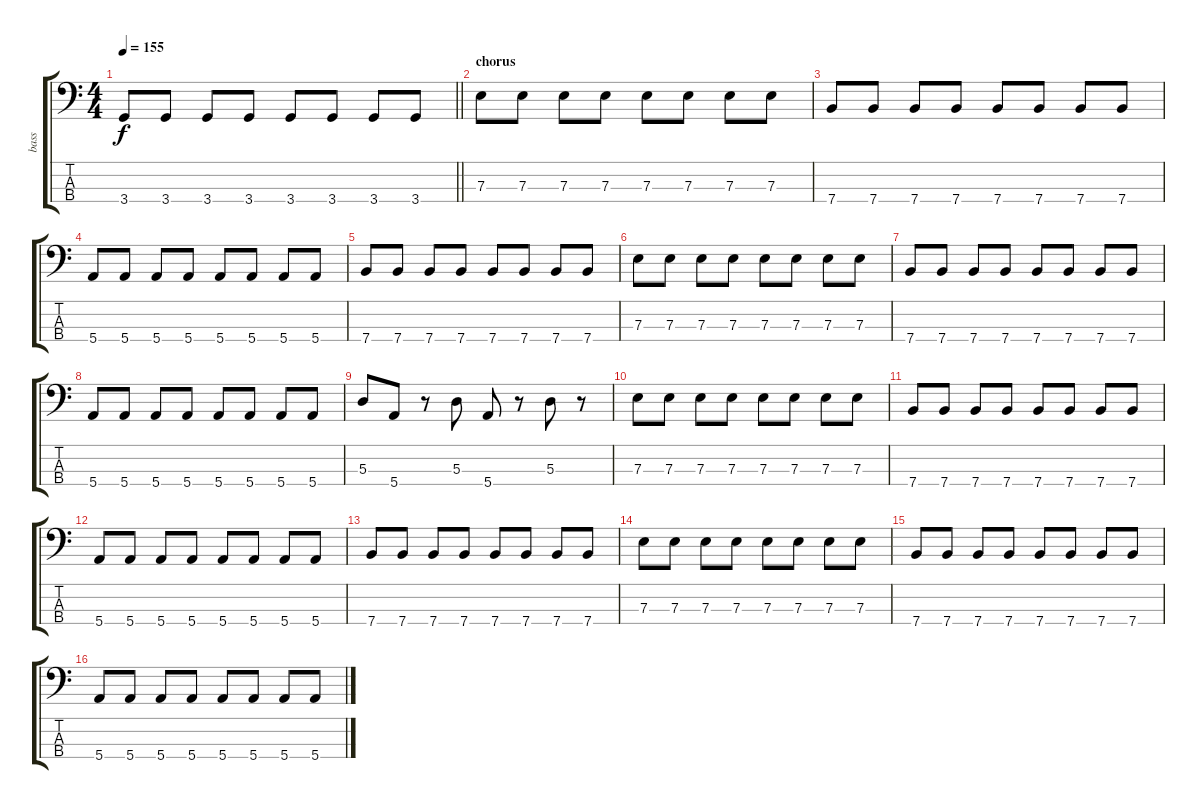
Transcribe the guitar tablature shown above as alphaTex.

\track ("bass" "bass") {instrument electricbasspick}
\staff {score tabs}
\tuning (G2 D2 A1 E1) {hide}
\ts (4 4)
\tempo 155
\clef f4
\barLineRight lightlight
\ks c
3.4.8{dy f} 3.4.8 3.4.8 3.4.8 3.4.8 3.4.8 3.4.8 3.4.8 |
\section ("" "chorus")
7.3.8 7.3.8 7.3.8 7.3.8 7.3.8 7.3.8 7.3.8 7.3.8 |
7.4.8 7.4.8 7.4.8 7.4.8 7.4.8 7.4.8 7.4.8 7.4.8 |
5.4.8 5.4.8 5.4.8 5.4.8 5.4.8 5.4.8 5.4.8 5.4.8 |
7.4.8 7.4.8 7.4.8 7.4.8 7.4.8 7.4.8 7.4.8 7.4.8 |
7.3.8 7.3.8 7.3.8 7.3.8 7.3.8 7.3.8 7.3.8 7.3.8 |
7.4.8 7.4.8 7.4.8 7.4.8 7.4.8 7.4.8 7.4.8 7.4.8 |
5.4.8 5.4.8 5.4.8 5.4.8 5.4.8 5.4.8 5.4.8 5.4.8 |
5.3.8 5.4.8 r.8 5.3.8 5.4.8 r.8 5.3.8 r.8 |
7.3.8 7.3.8 7.3.8 7.3.8 7.3.8 7.3.8 7.3.8 7.3.8 |
7.4.8 7.4.8 7.4.8 7.4.8 7.4.8 7.4.8 7.4.8 7.4.8 |
5.4.8 5.4.8 5.4.8 5.4.8 5.4.8 5.4.8 5.4.8 5.4.8 |
7.4.8 7.4.8 7.4.8 7.4.8 7.4.8 7.4.8 7.4.8 7.4.8 |
7.3.8 7.3.8 7.3.8 7.3.8 7.3.8 7.3.8 7.3.8 7.3.8 |
7.4.8 7.4.8 7.4.8 7.4.8 7.4.8 7.4.8 7.4.8 7.4.8 |
5.4.8 5.4.8 5.4.8 5.4.8 5.4.8 5.4.8 5.4.8 5.4.8
